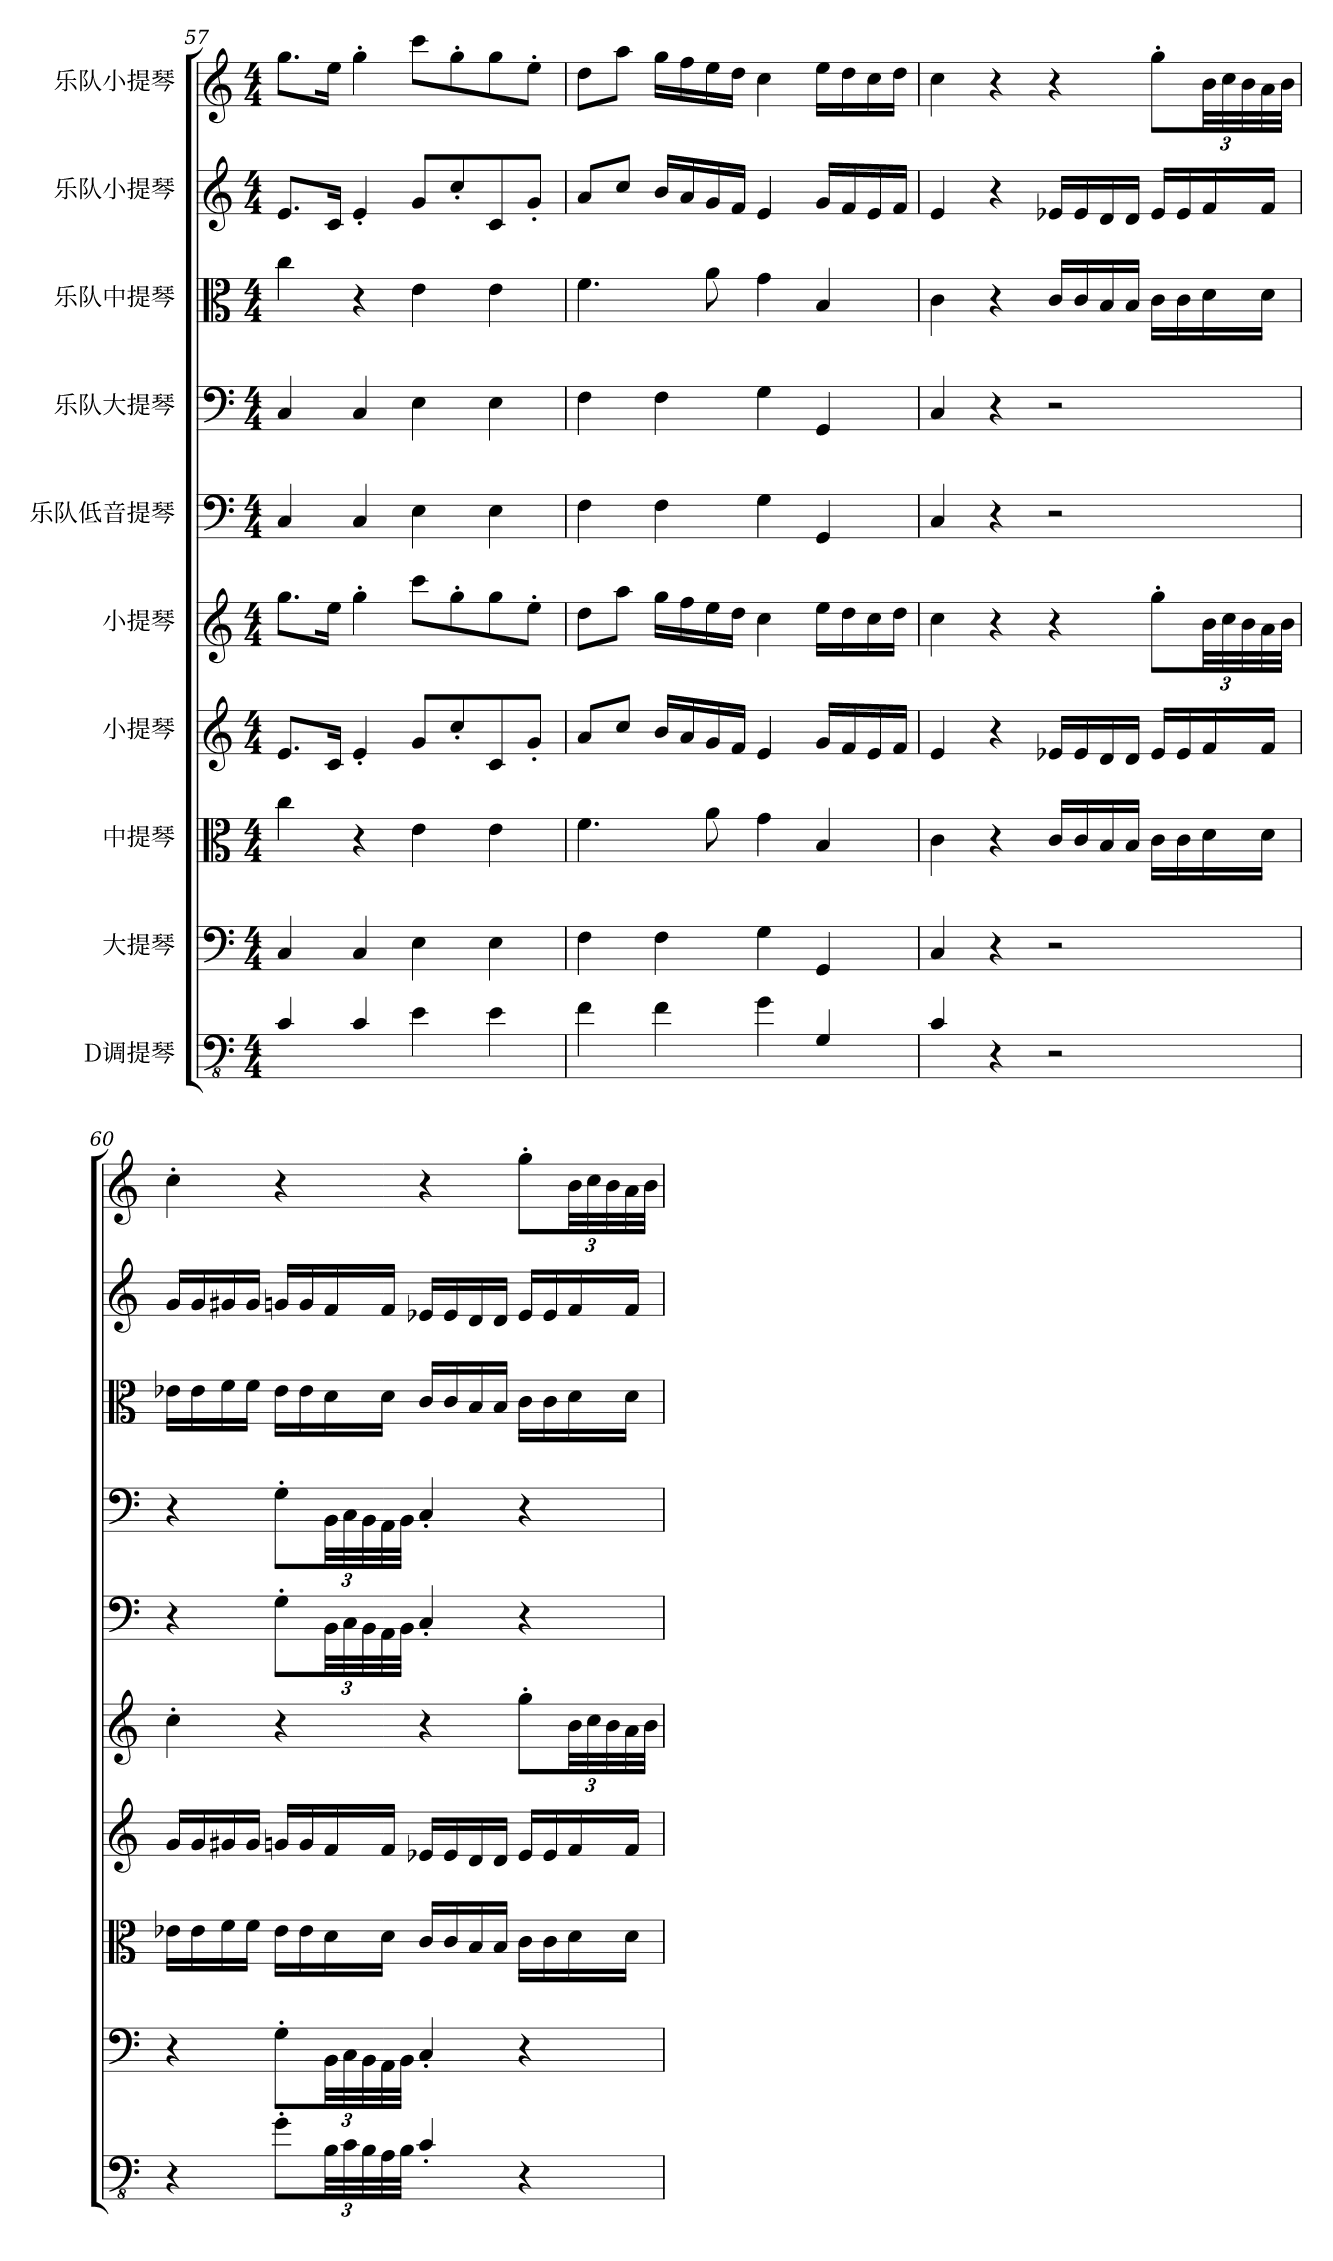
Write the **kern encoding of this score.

**kern	**kern	**kern	**kern	**kern	**kern	**kern	**kern	**kern	**kern
*part10	*part9	*part8	*part7	*part6	*part5	*part4	*part3	*part2	*part1
*staff10	*staff9	*staff8	*staff7	*staff6	*staff5	*staff4	*staff3	*staff2	*staff1
*I"D调提琴	*I"大提琴	*I"中提琴	*I"小提琴	*I"小提琴	*I"乐队低音提琴	*I"乐队大提琴	*I"乐队中提琴	*I"乐队小提琴	*I"乐队小提琴
!!LO:PB:g=z
*clefFv4	*clefF4	*clefC3	*clefG2	*clefG2	*clefF4	*clefF4	*clefC3	*clefG2	*clefG2
*ITrd7c12	*	*	*	*	*ITrd7c12	*	*	*	*
*k[]	*k[]	*k[]	*k[]	*k[]	*k[]	*k[]	*k[]	*k[]	*k[]
*M4/4	*M4/4	*M4/4	*M4/4	*M4/4	*M4/4	*M4/4	*M4/4	*M4/4	*M4/4
=57	=57	=57	=57	=57	=57	=57	=57	=57	=57
4CC/	4C/	4cc\	8.e/L	8.gg\L	4CC/	4C/	4cc\	8.e/L	8.gg\L
.	.	.	16c/Jk	16ee\Jk	.	.	.	16c/Jk	16ee\Jk
4CC/	4C/	4r	4e'/	4gg'\	4CC/	4C/	4r	4e'/	4gg'\
4EE\	4E\	4e\	8g/L	8ccc\L	4EE\	4E\	4e\	8g/L	8ccc\L
.	.	.	8cc'/	8gg'\	.	.	.	8cc'/	8gg'\
4EE\	4E\	4e\	8c/	8gg\	4EE\	4E\	4e\	8c/	8gg\
.	.	.	8g'/J	8ee'\J	.	.	.	8g'/J	8ee'\J
=58	=58	=58	=58	=58	=58	=58	=58	=58	=58
4FF\	4F\	4.f\	8a/L	8dd\L	4FF\	4F\	4.f\	8a/L	8dd\L
.	.	.	8cc/J	8aa\J	.	.	.	8cc/J	8aa\J
4FF\	4F\	.	16b/LL	16gg\LL	4FF\	4F\	.	16b/LL	16gg\LL
.	.	.	16a/	16ff\	.	.	.	16a/	16ff\
.	.	8a\	16g/	16ee\	.	.	8a\	16g/	16ee\
.	.	.	16f/JJ	16dd\JJ	.	.	.	16f/JJ	16dd\JJ
4GG\	4G\	4g\	4e/	4cc\	4GG\	4G\	4g\	4e/	4cc\
4GGG/	4GG/	4B/	16g/LL	16ee\LL	4GGG/	4GG/	4B/	16g/LL	16ee\LL
.	.	.	16f/	16dd\	.	.	.	16f/	16dd\
.	.	.	16e/	16cc\	.	.	.	16e/	16cc\
.	.	.	16f/JJ	16dd\JJ	.	.	.	16f/JJ	16dd\JJ
=59	=59	=59	=59	=59	=59	=59	=59	=59	=59
*	*	*	*	*	*	*	*	*	*MM74
4CC/	4C/	4c\	4e/	4cc\	4CC/	4C/	4c\	4e/	4cc\
4r	4r	4r	4r	4r	4r	4r	4r	4r	4r
2r	2r	16c/LL	16e-X/LL	4r	2r	2r	16c/LL	16e-X/LL	4r
.	.	16c/	16e-/	.	.	.	16c/	16e-/	.
.	.	16B/	16d/	.	.	.	16B/	16d/	.
.	.	16B/JJ	16d/JJ	.	.	.	16B/JJ	16d/JJ	.
.	.	16c\LL	16e-/LL	8gg'\L	.	.	16c\LL	16e-/LL	8gg'\L
.	.	16c\	16e-/	.	.	.	16c\	16e-/	.
*	*	*	*	*Xbrackettup	*	*	*	*	*Xbrackettup
.	.	16d\	16f/	48b\LL	.	.	16d\	16f/	48b\LL
.	.	.	.	48cc\	.	.	.	.	48cc\
.	.	.	.	48b\	.	.	.	.	48b\
.	.	16d\JJ	16f/JJ	32a\	.	.	16d\JJ	16f/JJ	32a\
.	.	.	.	32b\JJJ	.	.	.	.	32b\JJJ
!!LO:PB:g=z
=60	=60	=60	=60	=60	=60	=60	=60	=60	=60
4r	4r	16e-X\LL	16g/LL	4cc'\	4r	4r	16e-X\LL	16g/LL	4cc'\
.	.	16e-\	16g/	.	.	.	16e-\	16g/	.
.	.	16f\	16g#X/	.	.	.	16f\	16g#X/	.
.	.	16f\JJ	16g#/JJ	.	.	.	16f\JJ	16g#/JJ	.
8GG'\L	8G'\L	16e-\LL	16gn/LL	4r	8GG'\L	8G'\L	16e-\LL	16gn/LL	4r
.	.	16e-\	16g/	.	.	.	16e-\	16g/	.
*Xbrackettup	*Xbrackettup	*	*	*	*Xbrackettup	*Xbrackettup	*	*	*
48BBB\LL	48BB\LL	16d\	16f/	.	48BBB\LL	48BB\LL	16d\	16f/	.
48CC\	48C\	.	.	.	48CC\	48C\	.	.	.
48BBB\	48BB\	.	.	.	48BBB\	48BB\	.	.	.
32AAA\	32AA\	16d\JJ	16f/JJ	.	32AAA\	32AA\	16d\JJ	16f/JJ	.
32BBB\JJJ	32BB\JJJ	.	.	.	32BBB\JJJ	32BB\JJJ	.	.	.
4CC'/	4C'/	16c/LL	16e-X/LL	4r	4CC'/	4C'/	16c/LL	16e-X/LL	4r
.	.	16c/	16e-/	.	.	.	16c/	16e-/	.
.	.	16B/	16d/	.	.	.	16B/	16d/	.
.	.	16B/JJ	16d/JJ	.	.	.	16B/JJ	16d/JJ	.
4r	4r	16c\LL	16e-/LL	8gg'\L	4r	4r	16c\LL	16e-/LL	8gg'\L
.	.	16c\	16e-/	.	.	.	16c\	16e-/	.
.	.	16d\	16f/	48b\LL	.	.	16d\	16f/	48b\LL
.	.	.	.	48cc\	.	.	.	.	48cc\
.	.	.	.	48b\	.	.	.	.	48b\
.	.	16d\JJ	16f/JJ	32a\	.	.	16d\JJ	16f/JJ	32a\
.	.	.	.	32b\JJJ	.	.	.	.	32b\JJJ
=	=	=	=	=	=	=	=	=	=
*-	*-	*-	*-	*-	*-	*-	*-	*-	*-
